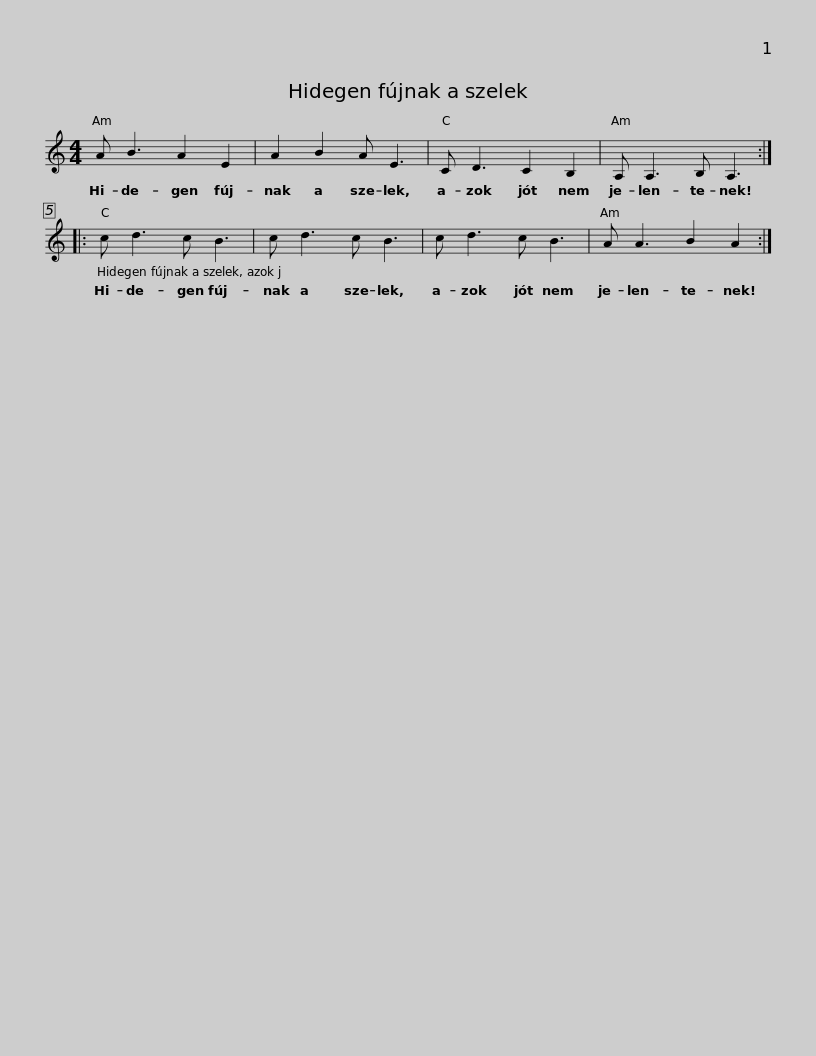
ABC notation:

X:1
L:1/8
M:4/4
I:linebreak $
K:C
V:1 treble
V:1
 A B3 A2 E2 | A2 B2 A E3 | C D3 C2 B,2 | A, A,3 B, A,3 ::$ c d3 c B3 | %5
 c d3 c B3 | c d3 c B3 | A A3 B2 A2 :| %8
